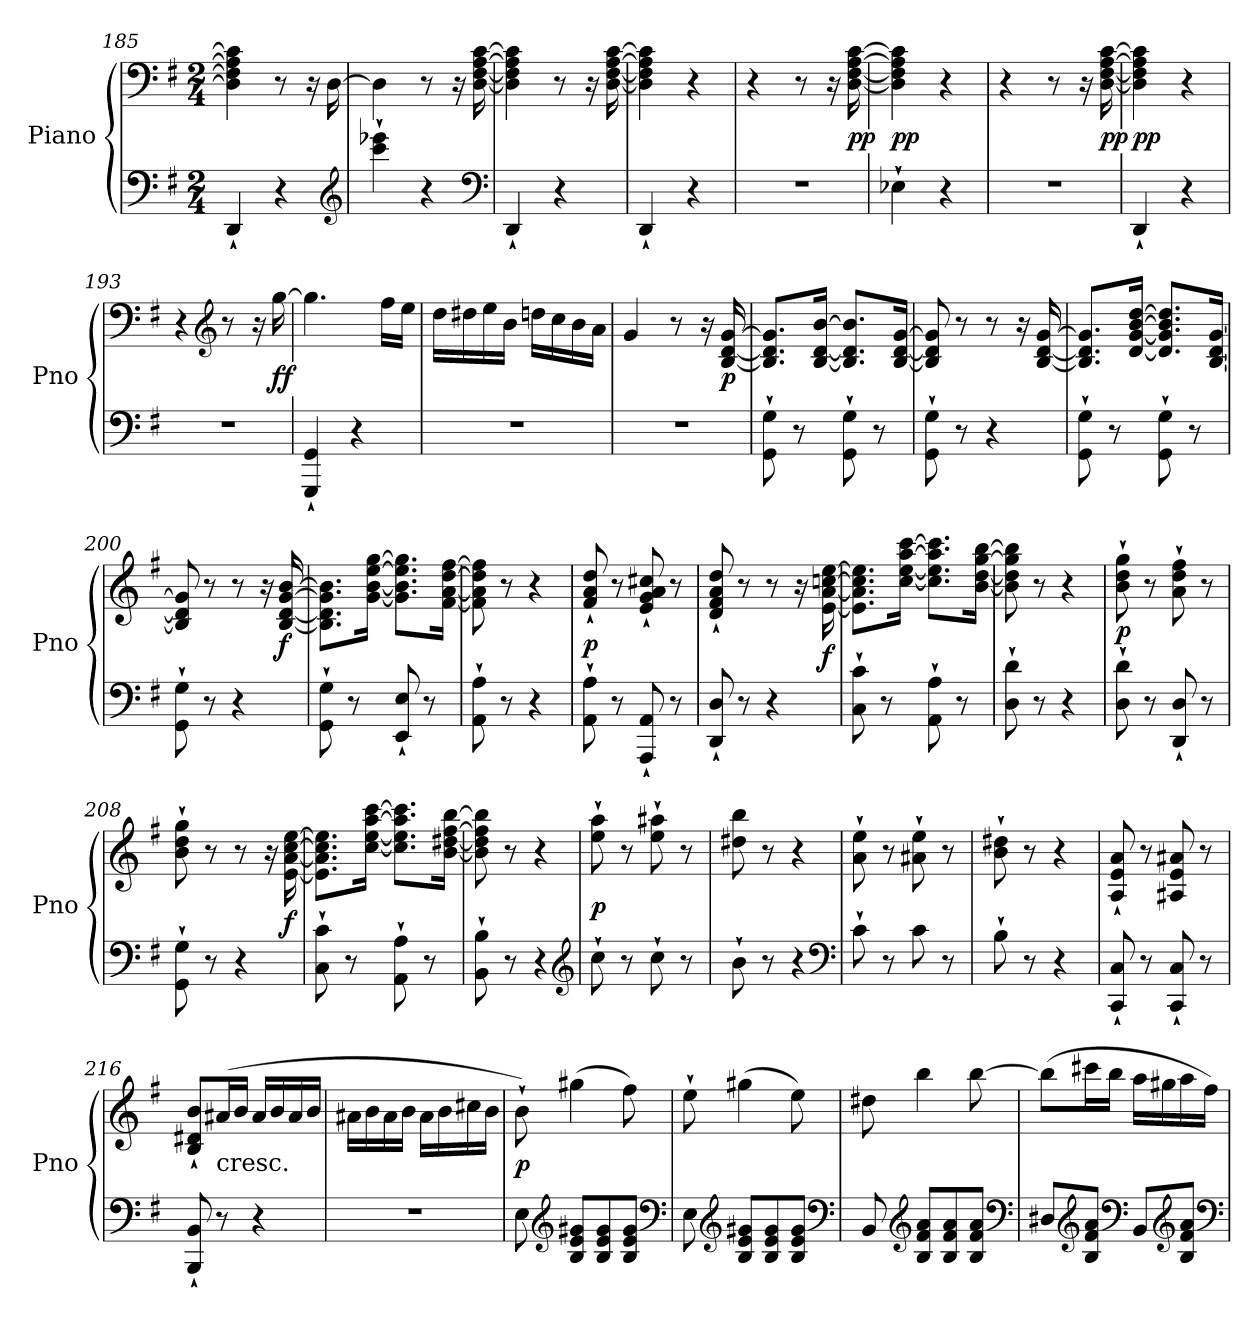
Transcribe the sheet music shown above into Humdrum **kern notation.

**kern	**kern	**dynam
*part1	*part1	*part1
*staff2	*staff1	*staff1/2
*I"Piano	*	*
*I'Pno	*	*
*clefF4	*clefF4	*
*k[f#]	*k[f#]	*
*G:	*G:	*
*M2/4	*M2/4	*
=185	=185	=185
4DD`/	4D]\ 4F#]\ 4A]\ 4c]\	.
4r	8r	.
.	16r	.
.	[16D\	.
*clefG2	*	*
=186	=186	=186
4ccc`\ 4eee-X`\	4D\]	.
4r	8r	.
.	16r	.
.	[16D\ [16F#\ [16A\ [16c\	.
*clefF4	*	*
=187	=187	=187
4DD`/	4D]\ 4F#]\ 4A]\ 4c]\	.
4r	8r	.
.	16r	.
.	[16D\ [16F#\ [16A\ [16c\	.
=188	=188	=188
4DD`/	4D]\ 4F#]\ 4A]\ 4c]\	.
4r	4r	.
=189	=189	=189
2r	4r	.
.	8r	.
.	16r	.
.	[16D\ [16F#\ [16A\ [16c\	pp
=190	=190	=190
4E-X`\	4D]\ 4F#]\ 4A]\ 4c]\	pp
4r	4r	.
=191	=191	=191
2r	4r	.
.	8r	.
.	16r	.
.	[16D\ [16F#\ [16A\ [16c\	pp
=192	=192	=192
4DD`/	4D]\ 4F#]\ 4A]\ 4c]\	pp
4r	4r	.
=193	=193	=193
2r	4r	.
*	*clefG2	*
.	8r	.
.	16r	.
.	[16gg\	ff
=194	=194	=194
4GGG`/ 4GG`/	4.gg\]	.
4r	.	.
.	16ff#\LL	.
.	16ee\JJ	.
=195	=195	=195
2r	16dd\LL	.
.	16dd#X\	.
.	16ee\	.
.	16b\JJ	.
.	16ddn\LL	.
.	16cc\	.
.	16b\	.
.	16a\JJ	.
=196	=196	=196
2r	4g/	.
.	8r	.
.	16r	.
.	[16B/ [16d/ [16g/	p
=197	=197	=197
8GG`\ 8G`\	8.B]/ 8.d]/ 8.g]/L	.
8r	.	.
.	[16B/ [16d/ [16b/Jk	.
8GG`\ 8G`\	8.B]/ 8.d]/ 8.b]/L	.
8r	.	.
.	[16B/ [16d/ [16g/Jk	.
=198	=198	=198
8GG`\ 8G`\	8B]/ 8d]/ 8g]/	.
8r	8r	.
4r	8r	.
.	16r	.
.	[16B/ [16d/ [16g/	.
=199	=199	=199
8GG`\ 8G`\	8.B]/ 8.d]/ 8.g]/L	.
8r	.	.
.	[16d/ [16g/ [16b/ [16dd/Jk	.
8GG`\ 8G`\	8.d]/ 8.g]/ 8.b]/ 8.dd]/L	.
8r	.	.
.	[16B/ [16d/ [16g/Jk	.
=200	=200	=200
8GG`\ 8G`\	8B]/ 8d]/ 8g]/	.
8r	8r	.
4r	8r	.
.	16r	.
.	[16B/ [16d/ [16g/ [16b/	f
=201	=201	=201
8GG`\ 8G`\	8.B]\ 8.d]\ 8.g]\ 8.b]\L	.
8r	.	.
.	[16g\ [16b\ [16ee\ [16gg\Jk	.
8EE`/ 8E`/	8.g]\ 8.b]\ 8.ee]\ 8.gg]\L	.
8r	.	.
.	[16f#\ [16a\ [16dd\ [16ff#\Jk	.
=202	=202	=202
8AA`\ 8A`\	8f#]\ 8a]\ 8dd]\ 8ff#]\	.
8r	8r	.
4r	4r	.
=203	=203	=203
8AA`\ 8A`\	8f#`/ 8a`/ 8dd`/	p
8r	8r	.
8AAA`/ 8AA`/	8e`/ 8g`/ 8a`/ 8cc#X`/	.
8r	8r	.
=204	=204	=204
8DD`/ 8D`/	8d`/ 8f#`/ 8a`/ 8dd`/	.
8r	8r	.
4r	8r	.
.	16r	.
.	[16e\ [16a\ [16ccn\ [16ee\	f
=205	=205	=205
8C`\ 8c`\	8.e]\ 8.a]\ 8.cc]\ 8.ee]\L	.
8r	.	.
.	[16cc\ [16ee\ [16aa\ [16ccc\Jk	.
8AA`\ 8A`\	8.cc]\ 8.ee]\ 8.aa]\ 8.ccc]\L	.
8r	.	.
.	[16b\ [16dd\ [16gg\ [16bb\Jk	.
=206	=206	=206
8D`\ 8d`\	8b]\ 8dd]\ 8gg]\ 8bb]\	.
8r	8r	.
4r	4r	.
=207	=207	=207
8D`\ 8d`\	8b`\ 8dd`\ 8gg`\	p
8r	8r	.
8DD`/ 8D`/	8a`\ 8dd`\ 8ff#`\	.
8r	8r	.
=208	=208	=208
8GG`\ 8G`\	8b`\ 8dd`\ 8gg`\	.
8r	8r	.
4r	8r	.
.	16r	.
.	[16e\ [16a\ [16cc\ [16ee\	f
=209	=209	=209
8C`\ 8c`\	8.e]\ 8.a]\ 8.cc]\ 8.ee]\L	.
8r	.	.
.	[16cc\ [16ee\ [16aa\ [16ccc\Jk	.
8AA`\ 8A`\	8.cc]\ 8.ee]\ 8.aa]\ 8.ccc]\L	.
8r	.	.
.	[16b\ [16dd#X\ [16ff#\ [16bb\Jk	.
=210	=210	=210
8BB`\ 8B`\	8b]\ 8dd#]\ 8ff#]\ 8bb]\	.
8r	8r	.
4r	4r	.
*clefG2	*	*
=211	=211	=211
8cc`\	8ee`\ 8aa`\	p
8r	8r	.
8cc`\	8ee`\ 8aa#X`\	.
8r	8r	.
=212	=212	=212
8b`\	8dd#X\ 8bb\	.
8r	8r	.
4r	4r	.
*clefF4	*	*
=213	=213	=213
8c`\	8a`\ 8ee`\	.
8r	8r	.
8c\	8a#X`\ 8ee`\	.
8r	8r	.
=214	=214	=214
8B`\	8b`\ 8dd#X`\	.
8r	8r	.
4r	4r	.
=215	=215	=215
8CC`/ 8C`/	8A`/ 8e`/ 8a`/	.
8r	8r	.
8CC`/ 8C`/	8A#X/ 8e/ 8a#X/	.
8r	8r	.
=216	=216	=216
8BBB`/ 8BB`/	8B`/ 8d#X`/ 8b`/L	.
!	!LO:TX:c:t=cresc.	!
8r	(16a#X/L	.
.	16b/JJ	.
4r	16a#/LL	.
.	16b/	.
.	16a#/	.
.	16b/JJ	.
=217	=217	=217
2r	16a#X\LL	.
.	16b\	.
.	16a#\	.
.	16b\JJ	.
.	16a#\LL	.
.	16b\	.
.	16cc#X\	.
.	16b\JJ	.
=218	=218	=218
8E\	8b`\)	p
*clefG2	*	*
8B/ 8e/ 8g#X/L	(4gg#X\	.
8B/ 8e/ 8g#/	.	.
8B/ 8e/ 8g#/J	8ff#\)	.
*clefF4	*	*
=219	=219	=219
8E\	8ee`\	.
*clefG2	*	*
8B/ 8e/ 8g#X/L	(4gg#X\	.
8B/ 8e/ 8g#/	.	.
8B/ 8e/ 8g#/J	8ee\)	.
*clefF4	*	*
=220	=220	=220
8BB/	8dd#X\	.
*clefG2	*	*
8B/ 8f#/ 8a/L	4bb\	.
8B/ 8f#/ 8a/	.	.
8B/ 8f#/ 8a/J	[8bb\	.
*clefF4	*	*
=221	=221	=221
8D#X/L	(8bb\L]	.
*clefG2	*	*
8B/ 8f#/ 8a/J	16ccc#X\L	.
.	16bb\JJ	.
*clefF4	*	*
8BB/L	16aa\LL	.
.	16gg#X\	.
*clefG2	*	*
8B/ 8f#/ 8a/J	16aa\	.
.	16ff#\JJ)	.
*clefF4	*	*
=	=	=
*-	*-	*-
